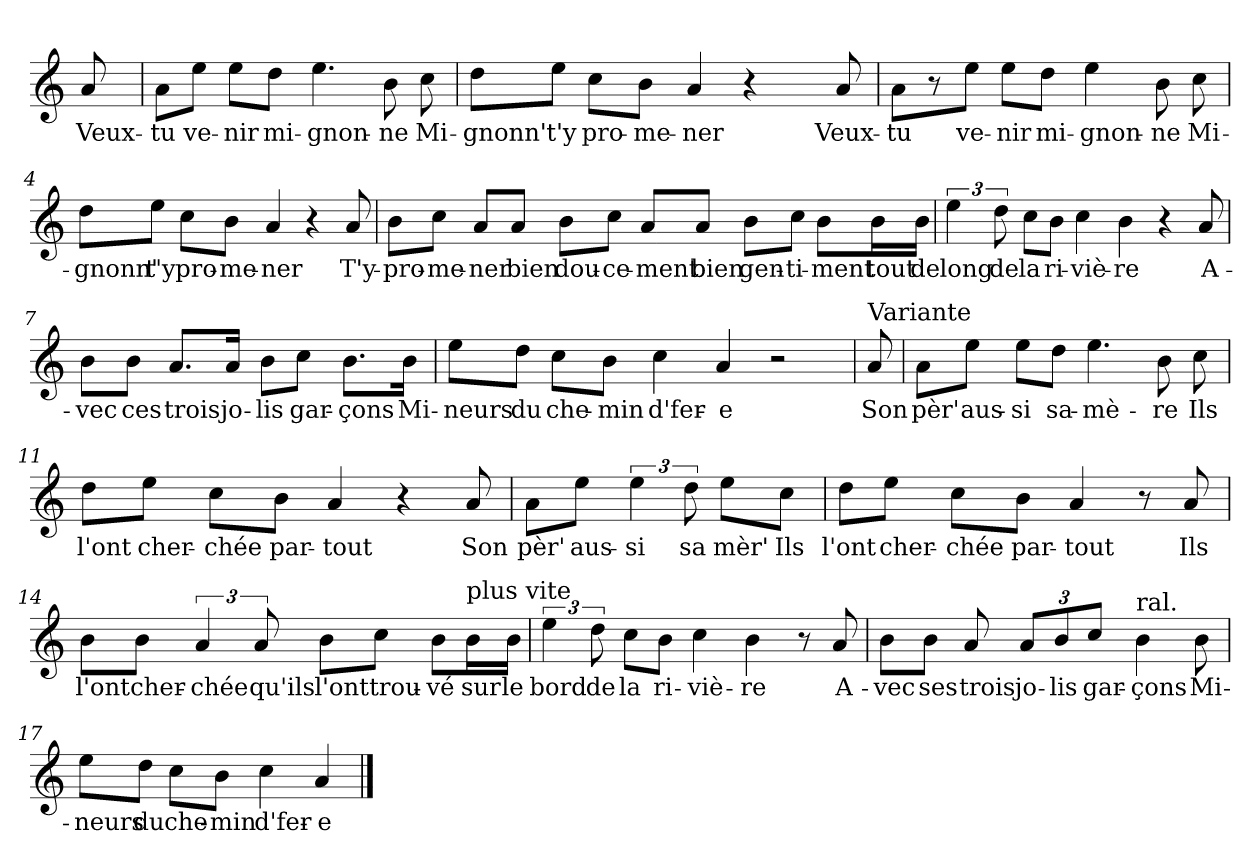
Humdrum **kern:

**kern	**text
*part1	*part1
*staff1	*staff1
*clefG2	*
*k[]	*
*C:	*
=	=
!	!LO:LY:b
8a/	Veux-
=1	=1
!	!LO:LY:b
8a\L	-tu
!	!LO:LY:b
8ee\J	ve-
!	!LO:LY:b
8ee\L	-nir
!	!LO:LY:b
8dd\J	mi-
!	!LO:LY:b
4.ee\	-gnon-
!	!LO:LY:b
8b\	-ne
!	!LO:LY:b
8cc\	Mi-
=2	=2
!	!LO:LY:b
8dd\L	-gnonn'
!	!LO:LY:b
8ee\J	t'y
!	!LO:LY:b
8cc\L	pro-
!	!LO:LY:b
8b\J	-me-
!	!LO:LY:b
4a/	-ner
4r	.
8ryy	.
!	!LO:LY:b
8a/	Veux-
=3	=3
!	!LO:LY:b
8a\L	-tu
8r	.
!	!LO:LY:b
8ee\J	ve-
!	!LO:LY:b
8ee\L	-nir
!	!LO:LY:b
8dd\J	mi-
!	!LO:LY:b
4ee\	-gnon-
!	!LO:LY:b
8b\	-ne
!	!LO:LY:b
8cc\	Mi-
!!LO:LB:g=z
=4	=4
!	!LO:LY:b
8dd\L	-gnonn'
!	!LO:LY:b
8ee\J	t'y
!	!LO:LY:b
8cc\L	pro-
!	!LO:LY:b
8b\J	-me-
!	!LO:LY:b
4a/	-ner
4r	.
!	!LO:LY:b
8a/	T'y-
=5	=5
!	!LO:LY:b
8b\L	-pro-
!	!LO:LY:b
8cc\J	-me-
!	!LO:LY:b
8a/L	-ner
!	!LO:LY:b
8a/J	bien
!	!LO:LY:b
8b\L	dou-
!	!LO:LY:b
8cc\J	-ce-
!	!LO:LY:b
8a/L	-ment
!	!LO:LY:b
8a/J	bien
!	!LO:LY:b
8b\L	gen-
!	!LO:LY:b
8cc\J	-ti-
!	!LO:LY:b
8b\L	-ment
!	!LO:LY:b
16b\L	tout
!	!LO:LY:b
16b\JJ	de
!!LO:LB:g=z
=6	=6
!	!LO:LY:b
6ee\	long
!	!LO:LY:b
12dd\	de
!	!LO:LY:b
8cc\L	la
!	!LO:LY:b
8b\J	ri-
!	!LO:LY:b
4cc\	-viè-
!	!LO:LY:b
4b\	-re
4r	.
!	!LO:LY:b
8a/	A-
=7	=7
!	!LO:LY:b
8b\L	-vec
!	!LO:LY:b
8b\J	ces
!	!LO:LY:b
8.a/L	trois
!	!LO:LY:b
16a/Jk	jo-
!	!LO:LY:b
8b\L	-lis
!	!LO:LY:b
8cc\J	gar-
!	!LO:LY:b
8.b\L	-çons
!	!LO:LY:b
16b\Jk	Mi-
=8	=8
!	!LO:LY:b
8ee\L	-neurs
!	!LO:LY:b
8dd\J	du
!	!LO:LY:b
8cc\L	che-
!	!LO:LY:b
8b\J	-min
!	!LO:LY:b
4cc\	d'fer-
!	!LO:LY:b
4a/	-e
2r	.
!!LO:LB:g=z
=9	=9
!LO:TX:a:t=Variante	!
!	!LO:LY:b
8a/	Son
=10	=10
!	!LO:LY:b
8a\L	pèr'
!	!LO:LY:b
8ee\J	aus-
!	!LO:LY:b
8ee\L	-si
!	!LO:LY:b
8dd\J	sa-
!	!LO:LY:b
4.ee\	-mè-
!	!LO:LY:b
8b\	-re
!	!LO:LY:b
8cc\	Ils
=11	=11
!	!LO:LY:b
8dd\L	l'ont
!	!LO:LY:b
8ee\J	cher-
!	!LO:LY:b
8cc\L	-chée
!	!LO:LY:b
8b\J	par-
!	!LO:LY:b
4a/	-tout
4r	.
!	!LO:LY:b
8a/	Son
=12	=12
!	!LO:LY:b
8a\L	pèr'
!	!LO:LY:b
8ee\J	aus-
!	!LO:LY:b
6ee\	-si
!	!LO:LY:b
12dd\	sa
!	!LO:LY:b
8ee\L	mèr'
!	!LO:LY:b
8cc\J	Ils
!!LO:LB:g=z
=13	=13
!	!LO:LY:b
8dd\L	l'ont
!	!LO:LY:b
8ee\J	cher-
!	!LO:LY:b
8cc\L	-chée
!	!LO:LY:b
8b\J	par-
!	!LO:LY:b
4a/	-tout
8r	.
!	!LO:LY:b
8a/	Ils
=14	=14
!	!LO:LY:b
8b\L	l'ont
!	!LO:LY:b
8b\J	cher-
!	!LO:LY:b
6a/	-chée
!	!LO:LY:b
12a/	qu'ils
!	!LO:LY:b
8b\L	l'ont
!	!LO:LY:b
8cc\J	trou-
!	!LO:LY:b
8b\L	-vé
!LO:TX:a:t=plus vite	!
!	!LO:LY:b
16b\L	sur
!	!LO:LY:b
16b\JJ	le
=15	=15
!	!LO:LY:b
6ee\	bord
!	!LO:LY:b
12dd\	de
!	!LO:LY:b
8cc\L	la
!	!LO:LY:b
8b\J	ri-
!	!LO:LY:b
4cc\	-viè-
!	!LO:LY:b
4b\	-re
8r	.
!	!LO:LY:b
8a/	A-
!!LO:LB:g=z
=16	=16
!	!LO:LY:b
8b\L	-vec
!	!LO:LY:b
8b\J	ses
!	!LO:LY:b
8a/	trois
!	!LO:LY:b
12a/L	jo-
!	!LO:LY:b
12b/	-lis
!	!LO:LY:b
12cc/J	gar-
!LO:TX:a:t=ral.	!
!	!LO:LY:b
4b\	-çons
!	!LO:LY:b
8b\	Mi-
=17	=17
!	!LO:LY:b
8ee\L	-neurs
!	!LO:LY:b
8dd\J	du
!	!LO:LY:b
8cc\L	che-
!	!LO:LY:b
8b\J	-min
!	!LO:LY:b
4cc\	d'fer-
!	!LO:LY:b
4a/	-e
==	==
*-	*-
